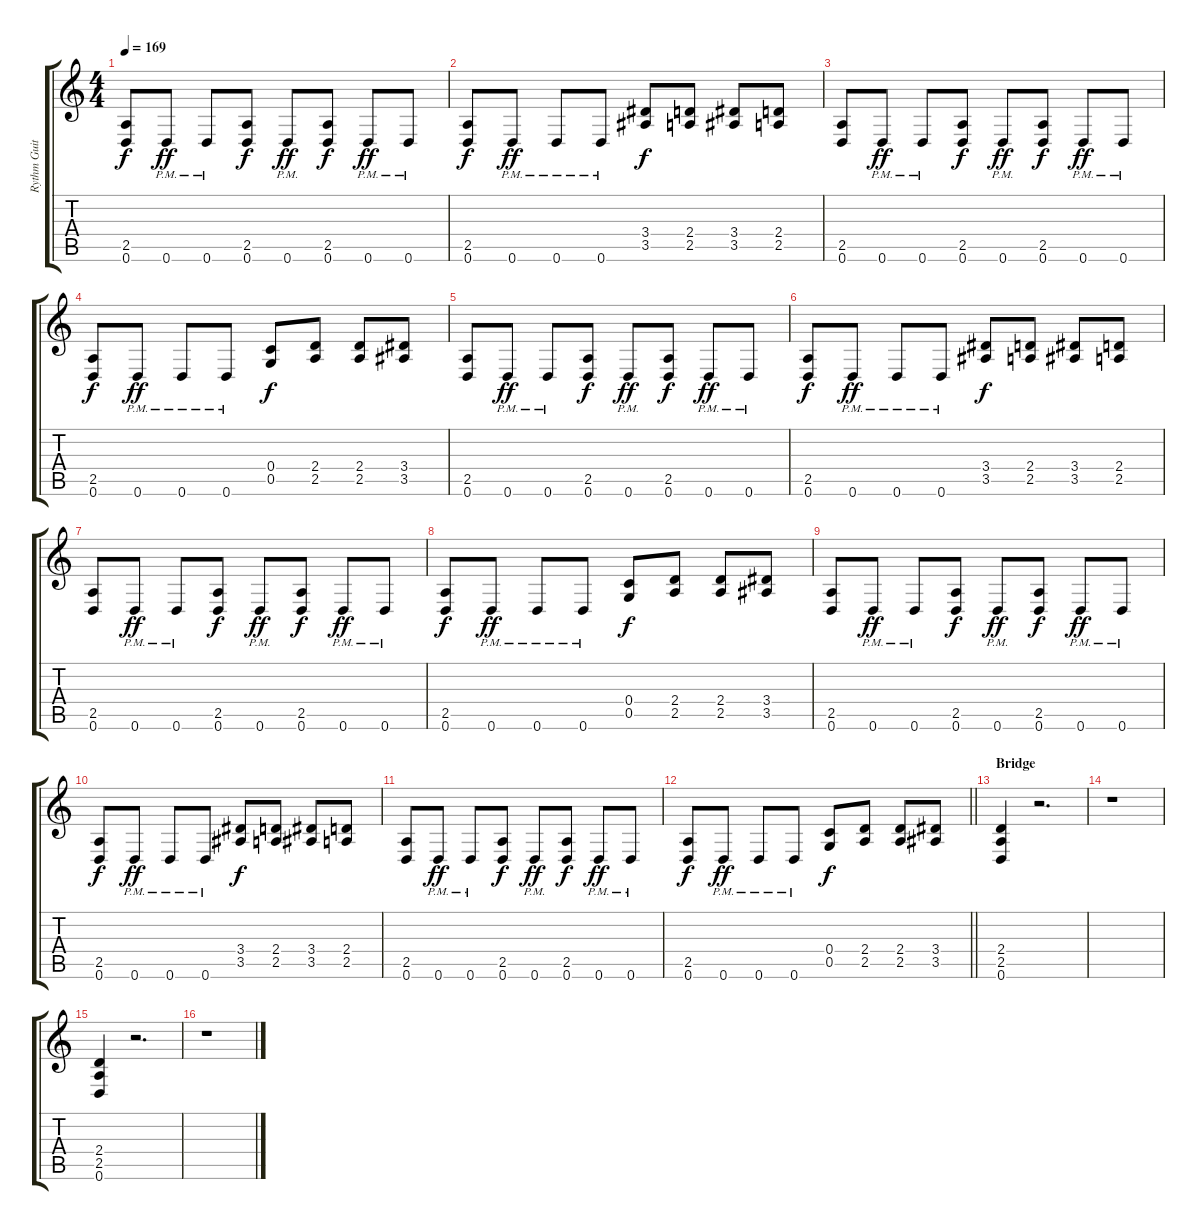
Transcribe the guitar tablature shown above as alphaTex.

\track ("Rythm Guitar 2" "Rythm Guit") {instrument distortionguitar}
\staff {score tabs}
\tuning (D4 A3 F3 C3 G2 D2) {hide}
\ts (4 4)
\tempo 169
\clef g2
\ks c
(2.5 0.6).8{dy f} 0.6{pm}.8{dy ff} 0.6{pm}.8 (2.5 0.6).8{dy f} 0.6{pm}.8{dy ff} (2.5 0.6).8{dy f} 0.6{pm}.8{dy ff} 0.6{pm}.8 |
(2.5 0.6).8{dy f} 0.6{pm}.8{dy ff} 0.6{pm}.8 0.6{pm}.8 (3.4 3.5).8{dy f} (2.4 2.5).8 (3.4 3.5).8 (2.4 2.5).8 |
(2.5 0.6).8 0.6{pm}.8{dy ff} 0.6{pm}.8 (2.5 0.6).8{dy f} 0.6{pm}.8{dy ff} (2.5 0.6).8{dy f} 0.6{pm}.8{dy ff} 0.6{pm}.8 |
(2.5 0.6).8{dy f} 0.6{pm}.8{dy ff} 0.6{pm}.8 0.6{pm}.8 (0.4 0.5).8{dy f} (2.4 2.5).8 (2.4 2.5).8 (3.4 3.5).8 |
(2.5 0.6).8 0.6{pm}.8{dy ff} 0.6{pm}.8 (2.5 0.6).8{dy f} 0.6{pm}.8{dy ff} (2.5 0.6).8{dy f} 0.6{pm}.8{dy ff} 0.6{pm}.8 |
(2.5 0.6).8{dy f} 0.6{pm}.8{dy ff} 0.6{pm}.8 0.6{pm}.8 (3.4 3.5).8{dy f} (2.4 2.5).8 (3.4 3.5).8 (2.4 2.5).8 |
(2.5 0.6).8 0.6{pm}.8{dy ff} 0.6{pm}.8 (2.5 0.6).8{dy f} 0.6{pm}.8{dy ff} (2.5 0.6).8{dy f} 0.6{pm}.8{dy ff} 0.6{pm}.8 |
(2.5 0.6).8{dy f} 0.6{pm}.8{dy ff} 0.6{pm}.8 0.6{pm}.8 (0.4 0.5).8{dy f} (2.4 2.5).8 (2.4 2.5).8 (3.4 3.5).8 |
(2.5 0.6).8 0.6{pm}.8{dy ff} 0.6{pm}.8 (2.5 0.6).8{dy f} 0.6{pm}.8{dy ff} (2.5 0.6).8{dy f} 0.6{pm}.8{dy ff} 0.6{pm}.8 |
(2.5 0.6).8{dy f} 0.6{pm}.8{dy ff} 0.6{pm}.8 0.6{pm}.8 (3.4 3.5).8{dy f} (2.4 2.5).8 (3.4 3.5).8 (2.4 2.5).8 |
(2.5 0.6).8 0.6{pm}.8{dy ff} 0.6{pm}.8 (2.5 0.6).8{dy f} 0.6{pm}.8{dy ff} (2.5 0.6).8{dy f} 0.6{pm}.8{dy ff} 0.6{pm}.8 |
\barLineRight lightlight
(2.5 0.6).8{dy f} 0.6{pm}.8{dy ff} 0.6{pm}.8 0.6{pm}.8 (0.4 0.5).8{dy f} (2.4 2.5).8 (2.4 2.5).8 (3.4 3.5).8 |
\section ("" "Bridge")
(2.4 2.5 0.6).4 r.2{d} |
r.1 |
(2.4 2.5 0.6).4 r.2{d} |
r.1
